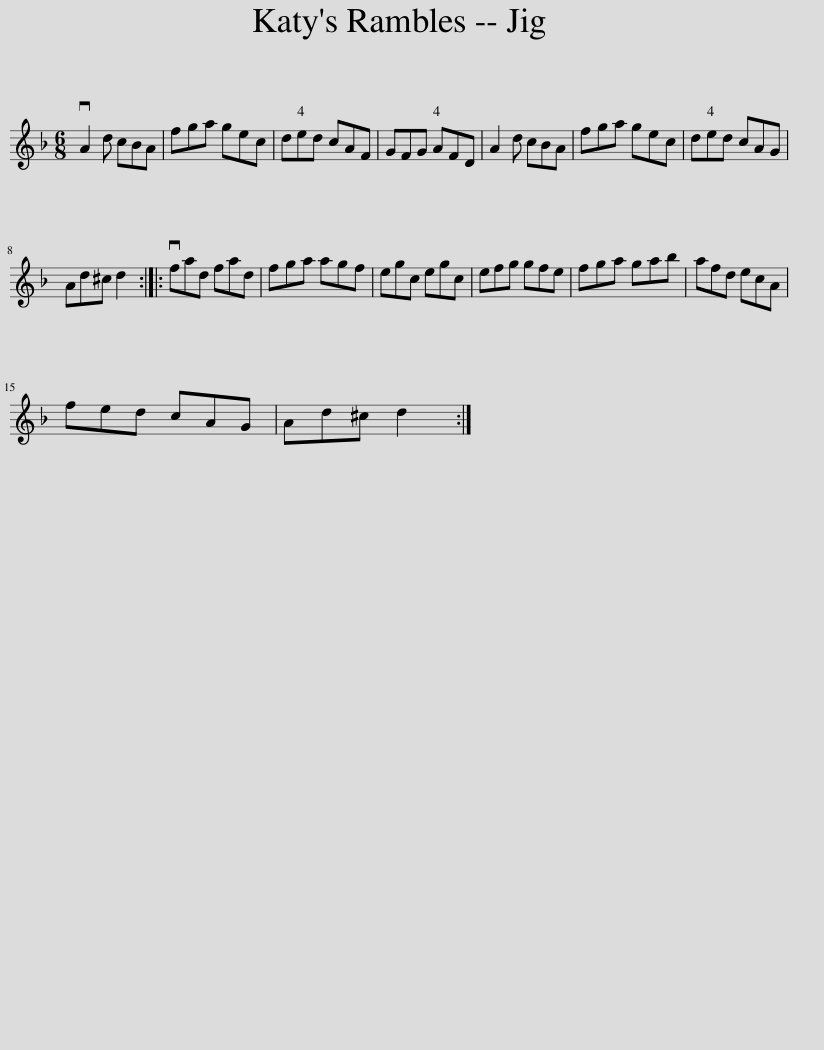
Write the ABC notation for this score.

X:1
L:1/8
M:6/8
I:linebreak $
K:Dmin
V:1 treble
V:1
 vA2 d cBA | fga gec | ded cAF | GFG AFD | A2 d cBA | %5
 fga gec | ded cAG |$ Ad^c d2 :: vfad fad | fga agf | %10
 egc egc | efg gfe | fga gab | afd ecA |$ fed cAG | %15
 Ad^c d2 :| %16
